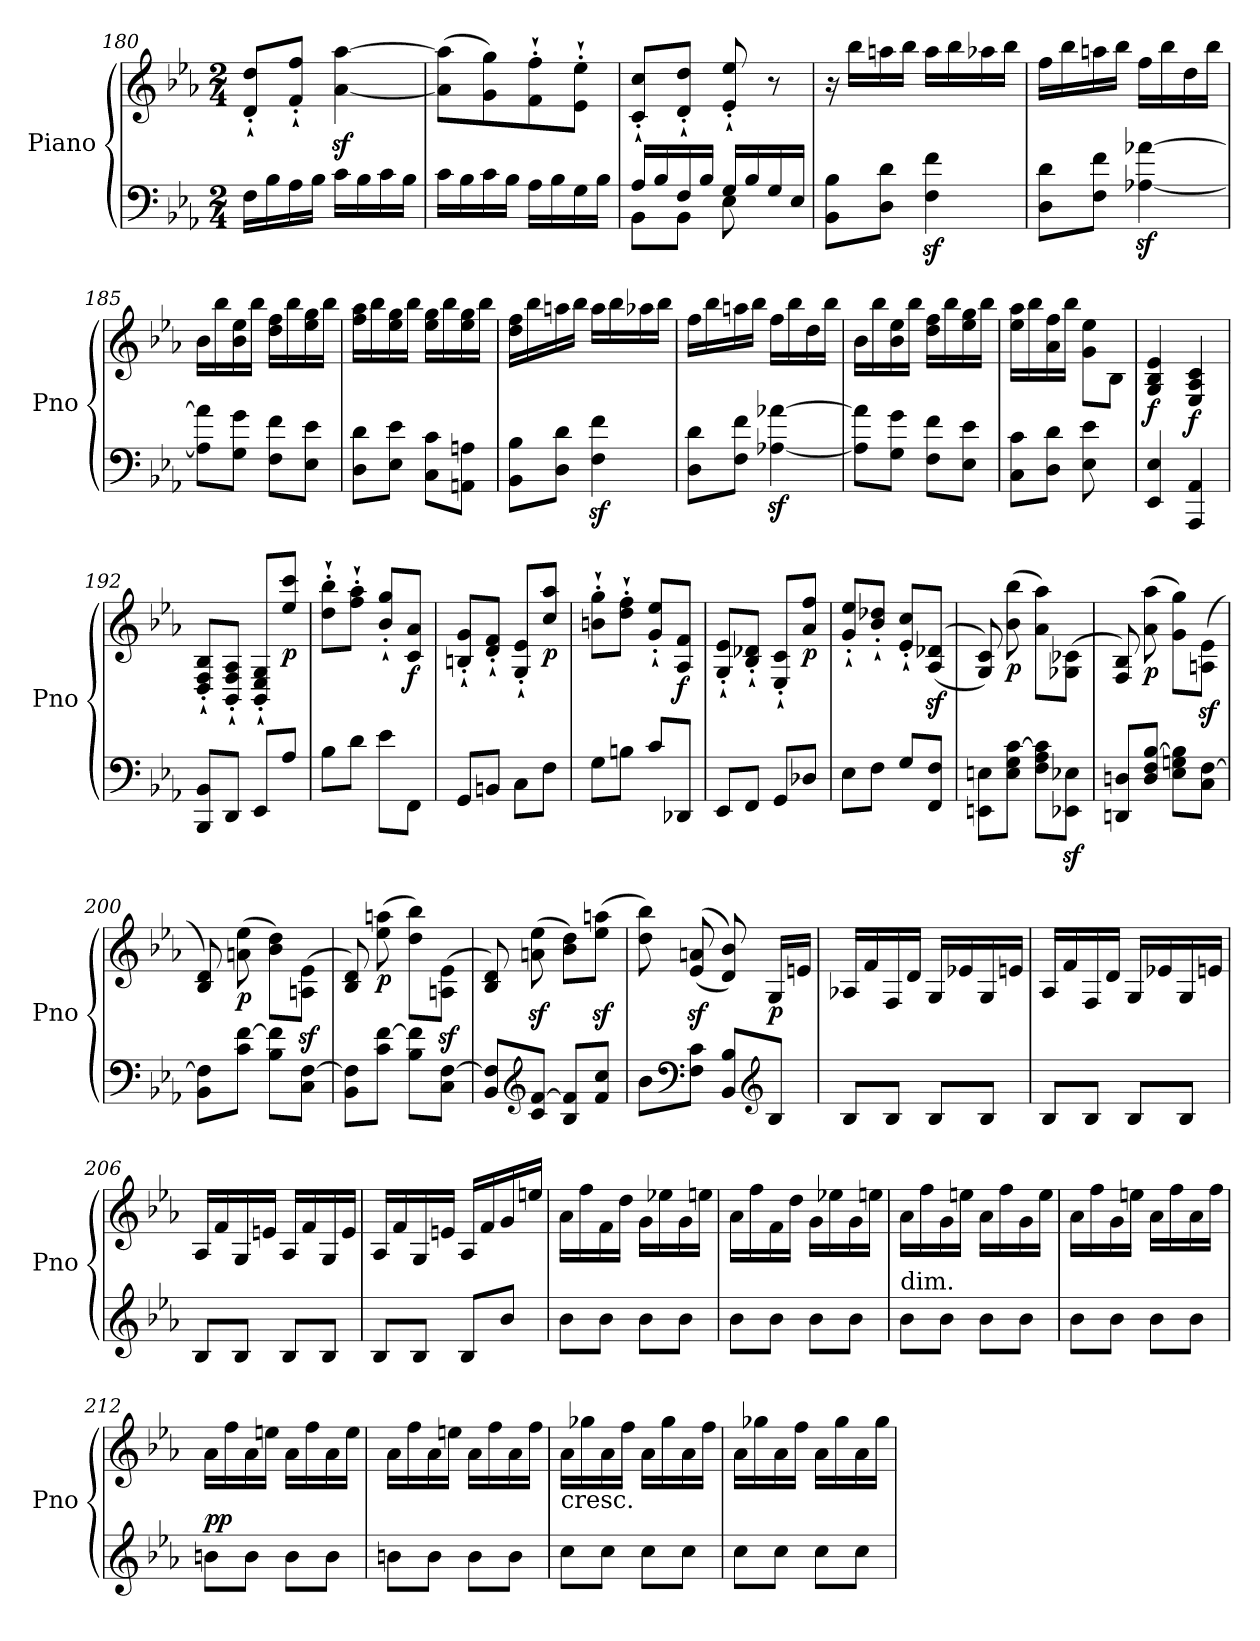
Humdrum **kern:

**kern	**kern	**dynam
*part1	*part1	*part1
*staff2	*staff1	*staff1/2
*I"Piano	*	*
*I'Pno	*	*
*clefF4	*clefG2	*
*k[b-e-a-]	*k[b-e-a-]	*
*E-:	*E-:	*
*M2/4	*M2/4	*
=180	=180	=180
16F\LL	8d/'` 8dd/'`L	.
16B-\	.	.
16A-\	8f/'` 8ff/'`J	.
16B-\JJ	.	.
16c\LL	[4a-\z< [4aa-\z<	.
16B-\	.	.
16c\	.	.
16B-\JJ	.	.
=181	=181	=181
16c\LL	(>8a-\] 8aa-\]L	.
16B-\	.	.
16c\	8g\ 8gg\)	.
16B-\JJ	.	.
16A-\LL	8f\'` 8ff\'`	.
16B-\	.	.
16G\	8e-\'` 8ee-\'`J	.
16B-\JJ	.	.
!!LO:LB:g=z
=182	=182	=182
*^	*	*
16A-/LL	8BB-\L	8c/'` 8cc/'`L	.
16B-/	.	.	.
16F/	8BB-\J	8d/'` 8dd/'`J	.
16B-/JJ	.	.	.
16G/LL	8E-\	8e-/'` 8ee-/'`	.
16B-/	.	.	.
16G/	8ryy	8r	.
16E-/JJ	.	.	.
*v	*v	*	*
=183	=183	=183
8BB-\ 8B-\L	16r	.
.	16bb-\LL	.
8D\ 8d\J	16aan\	.
.	16bb-\JJ	.
4F\z< 4f\z<	16aa\LL	.
.	16bb-\	.
.	16aa-X\	.
.	16bb-\JJ	.
=184	=184	=184
8D\ 8d\L	16ff\LL	.
.	16bb-\	.
8F\ 8f\J	16aan\	.
.	16bb-\JJ	.
[4A-X\z< [4a-X\z<	16ff\LL	.
.	16bb-\	.
.	16dd\	.
.	16bb-\JJ	.
=185	=185	=185
8A-\] 8a-\]L	16b-\LL	.
.	16bb-\	.
8G\ 8g\J	16b-\ 16ee-\	.
.	16bb-\JJ	.
8F\ 8f\L	16dd\ 16ff\LL	.
.	16bb-\	.
8E-\ 8e-\J	16ee-\ 16gg\	.
.	16bb-\JJ	.
=186	=186	=186
8D\ 8d\L	16ff\ 16aa-\LL	.
.	16bb-\	.
8E-\ 8e-\J	16ee-\ 16gg\	.
.	16bb-\JJ	.
8C\ 8c\L	16ee-\ 16gg\LL	.
.	16bb-\	.
8AAn\ 8An\J	16ee-\ 16gg\	.
.	16bb-\JJ	.
!!LO:LB:g=z
=187	=187	=187
8BB-\ 8B-\L	16dd\ 16ff\LL	.
.	16bb-\	.
8D\ 8d\J	16aan\	.
.	16bb-\JJ	.
4F\z< 4f\z<	16aa\LL	.
.	16bb-\	.
.	16aa-X\	.
.	16bb-\JJ	.
=188	=188	=188
8D\ 8d\L	16ff\LL	.
.	16bb-\	.
8F\ 8f\J	16aan\	.
.	16bb-\JJ	.
[4A-X\z< [4a-X\z<	16ff\LL	.
.	16bb-\	.
.	16dd\	.
.	16bb-\JJ	.
=189	=189	=189
8A-\] 8a-\]L	16b-\LL	.
.	16bb-\	.
8G\ 8g\J	16b-\ 16ee-\	.
.	16bb-\JJ	.
8F\ 8f\L	16dd\ 16ff\LL	.
.	16bb-\	.
8E-\ 8e-\J	16ee-\ 16gg\	.
.	16bb-\JJ	.
=190	=190	=190
8C\ 8c\L	16ee-\ 16aa-\LL	.
.	16bb-\	.
8D\ 8d\J	16a-\ 16ff\	.
.	16bb-\JJ	.
8E-\ 8e-\	8g\ 8ee-\L	.
8ryy	8B-\J	.
=191	=191	=191
!	!	!LO:DY:b
4EE-/ 4E-/	4G/ 4B-/ 4e-/	f
!	!	!LO:DY:b
4AAA-/ 4AA-/	4E-/ 4A-/ 4c/	f
=192	=192	=192
8BBB-/ 8BB-/L	8D/'` 8F/'` 8B-/'`L	.
8DD/J	8BB-/'` 8F/'` 8A-/'`J	.
8EE-/L	8BB-/'` 8E-/'` 8G/'`L	.
!	!	!LO:DY:b
8A-/J	8ee-/ 8ccc/J	p
!!LO:LB:g=z
=193	=193	=193
8B-\L	8dd\'` 8bb-\'`L	.
8d\J	8ff\'` 8aa-\'`J	.
8e-\L	8b-/'` 8gg/'`L	.
!	!	!LO:DY:b
8FF\J	8c/ 8a-/J	f
=194	=194	=194
8GG/L	8Bn/'` 8g/'`L	.
8BBn/J	8d/'` 8f/'`J	.
8C\L	8G/'` 8e-/'`L	.
!	!	!LO:DY:b
8F\J	8cc/ 8aa-/J	p
=195	=195	=195
8G\L	8bn\'` 8gg\'`L	.
8Bn\J	8dd\'` 8ff\'`J	.
8c/L	8g/'` 8ee-/'`L	.
!	!	!LO:DY:b
8DD-X/J	8A-/ 8f/J	f
=196	=196	=196
8EE-/L	8G/'` 8e-/'`L	.
8FF/J	8B-/'` 8d-X/'`J	.
8GG/L	8E-/'` 8c/'`L	.
!	!	!LO:DY:b
8D-X/J	8a-/ 8ff/J	p
=197	=197	=197
8E-\L	8g/'` 8ee-/'`L	.
8F\J	8b-/'` 8dd-X/'`J	.
8G/L	8e-/'` 8cc/'`L	.
8FF/ 8F/J	(<(<8A-/z< 8d-X/z<J	.
=198	=198	=198
8EEn\ 8En\L	8G/ 8c/))	.
!	!	!LO:DY:b
8E\ 8G\ [8c\J	(>8b-\ 8bb-\	p
8F\ 8A-\ 8c\]L	8a-\ 8aa-\L)	.
8EE-X\z> 8E-X\z>J	(>8G-X\ 8c-X\J	.
=199	=199	=199
8DDn/ 8Dn/L	8F/ 8B-/)	.
!	!	!LO:DY:b
8D/ 8F/ [8B-/J	(>8a-\ 8aa-\	p
8E-\ 8Gn\ 8B-\]L	8g\ 8gg\L)	.
8C\ [8F\J	(>8An\z< 8e-\z<J	.
!!LO:PB:g=z
=200	=200	=200
8BB-\ 8F\]L	8B-/ 8d/)	.
!	!	!LO:DY:b
8c\ [8f\J	(>8an\ 8ee-\	p
8B-\ 8f\]L	8b-\ 8dd\L)	.
8C\ [8F\J	(>8An\z< 8e-\z<J	.
=201	=201	=201
8BB-\ 8F\]L	8B-/ 8d/)	.
!	!	!LO:DY:b
8c\ [8f\J	(>8ee-\ 8aan\	p
8B-\ 8f\]L	8dd\ 8bb-\L)	.
8C\ [8F\J	(>8An\z< 8e-\z<J	.
=202	=202	=202
8BB-/ 8F/]L	8B-/ 8d/)	.
*clefG2	*	*
8c/ [8f/J	(>8an\z< 8ee-\z<	.
8B-/ 8f/]L	8b-\ 8dd\L)	.
8f/ 8cc/J	(>8ee-\z< 8aan\z<J	.
=203	=203	=203
8b-\L	8dd\ 8bb-\)	.
*clefF4	*	*
8F\ 8c\J	(<(<8e-/z< 8an/z<	.
8BB-/ 8B-/L	8d/ 8b-/))	.
*clefG2	*	*
!	!	!LO:DY:b
8B-/J	16G/LL	p
.	16en/JJ	.
=204	=204	=204
8B-/L	16A-X/LL	.
.	16f/	.
8B-/J	16F/	.
.	16d/JJ	.
8B-/L	16G/LL	.
.	16e-X/	.
8B-/J	16G/	.
.	16en/JJ	.
!!LO:LB:g=z
=205	=205	=205
8B-/L	16A-/LL	.
.	16f/	.
8B-/J	16F/	.
.	16d/JJ	.
8B-/L	16G/LL	.
.	16e-X/	.
8B-/J	16G/	.
.	16en/JJ	.
=206	=206	=206
8B-/L	16A-/LL	.
.	16f/	.
8B-/J	16G/	.
.	16en/JJ	.
8B-/L	16A-/LL	.
.	16f/	.
8B-/J	16G/	.
.	16e/JJ	.
=207	=207	=207
8B-/L	16A-/LL	.
.	16f/	.
8B-/J	16G/	.
.	16en/JJ	.
8B-/L	16A-/LL	.
.	16f/	.
8b-/J	16g/	.
.	16een/JJ	.
=208	=208	=208
8b-\L	16a-\LL	.
.	16ff\	.
8b-\J	16f\	.
.	16dd\JJ	.
8b-\L	16g\LL	.
.	16ee-X\	.
8b-\J	16g\	.
.	16een\JJ	.
=209	=209	=209
8b-\L	16a-\LL	.
.	16ff\	.
8b-\J	16f\	.
.	16dd\JJ	.
8b-\L	16g\LL	.
.	16ee-X\	.
8b-\J	16g\	.
.	16een\JJ	.
!!LO:LB:g=z
=210	=210	=210
!LO:TX:a:t=dim.	!	!
8b-\L	16a-\LL	.
.	16ff\	.
8b-\J	16g\	.
.	16een\JJ	.
8b-\L	16a-\LL	.
.	16ff\	.
8b-\J	16g\	.
.	16ee\JJ	.
=211	=211	=211
8b-\L	16a-\LL	.
.	16ff\	.
8b-\J	16g\	.
.	16een\JJ	.
8b-\L	16a-\LL	.
.	16ff\	.
8b-\J	16a-\	.
.	16ff\JJ	.
=212	=212	=212
!	!	!LO:DY:a=2
8bn\L	16a-\LL	pp
.	16ff\	.
8b\J	16a-\	.
.	16een\JJ	.
8b\L	16a-\LL	.
.	16ff\	.
8b\J	16a-\	.
.	16ee\JJ	.
=213	=213	=213
8bn\L	16a-\LL	.
.	16ff\	.
8b\J	16a-\	.
.	16een\JJ	.
8b\L	16a-\LL	.
.	16ff\	.
8b\J	16a-\	.
.	16ff\JJ	.
=214	=214	=214
!	!LO:TX:b:t=cresc.	!
8cc\L	16a-\LL	.
.	16gg-X\	.
8cc\J	16a-\	.
.	16ff\JJ	.
8cc\L	16a-\LL	.
.	16gg-\	.
8cc\J	16a-\	.
.	16ff\JJ	.
!!LO:LB:g=z
=215	=215	=215
8cc\L	16a-\LL	.
.	16gg-X\	.
8cc\J	16a-\	.
.	16ff\JJ	.
8cc\L	16a-\LL	.
.	16gg-\	.
8cc\J	16a-\	.
.	16gg-\JJ	.
=	=	=
*-	*-	*-
